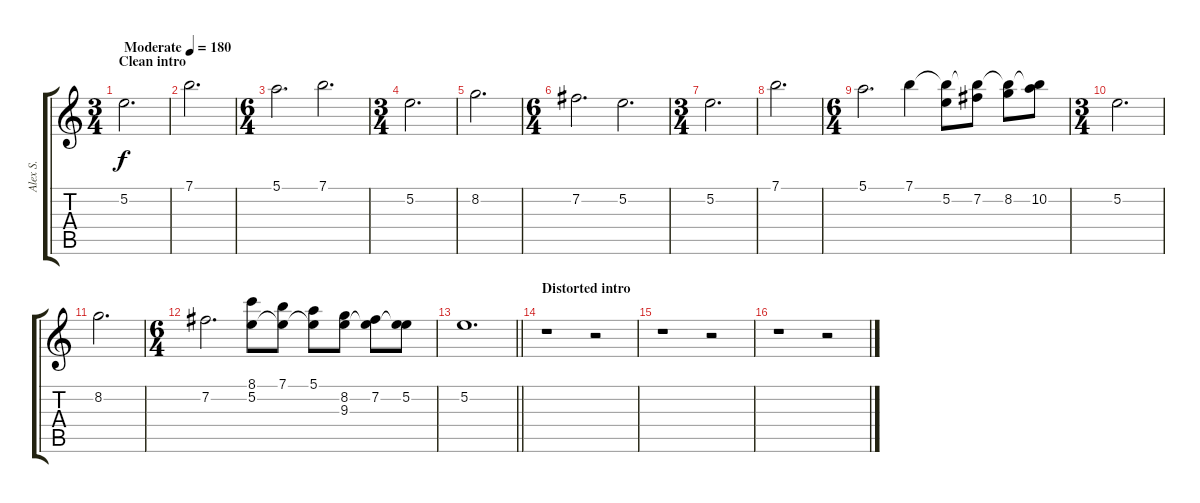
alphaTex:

\track ("Alex S." "Alex S.") {instrument flute}
\staff {score tabs}
\tuning (E5 B4 G4 D4 A3 E3) {hide}
\ts (3 4)
\section ("" "Clean intro")
\tempo (180 "Moderate")
\clef g2
\ks c
5.2.2{d dy f instrument flute} |
7.1.2{d} |
\ts (6 4)
5.1.2{d} 7.1.2{d} |
\ts (3 4)
5.2.2{d} |
8.2.2{d} |
\ts (6 4)
7.2.2{d} 5.2.2{d} |
\ts (3 4)
5.2.2{d} |
7.1.2{d} |
\ts (6 4)
5.1.2{d} 7.1.4 (7.1{t} 5.2).8 (7.1{t} 7.2).8 (7.1{t} 8.2).8 (7.1{t} 10.2).8 |
\ts (3 4)
5.2.2{d} |
8.2.2{d} |
\ts (6 4)
7.2.2{d} (8.1 5.2).8 (7.1 5.2{t}).8 (5.1 5.2{t}).8 (8.2 9.3).8 (7.2 9.3{t}).8 (5.2 9.3{t}).8 |
\barLineRight lightlight
5.2.1{d} |
\section ("" "Distorted intro")
r.1 r.2 |
r.1 r.2 |
r.1 r.2
